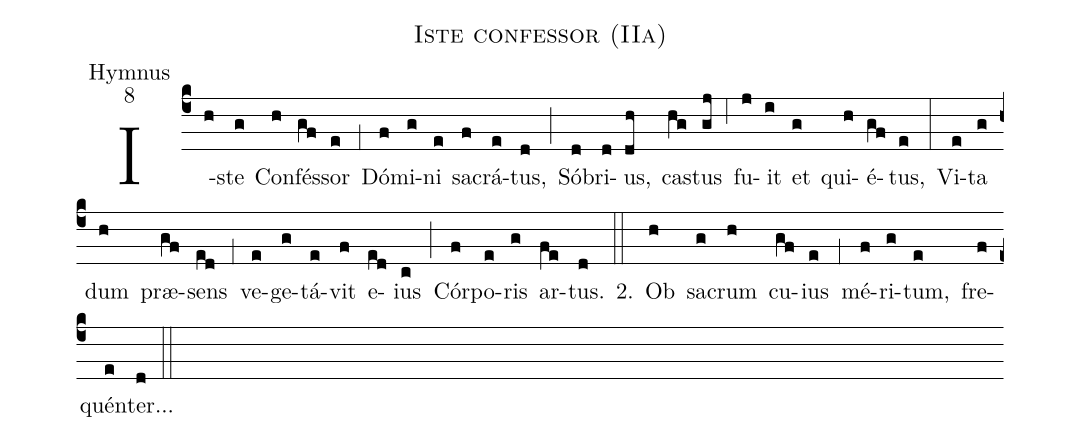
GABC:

name:Iste confessor (IIa);
office-part:Hymnus;
mode:8;
%%
(c4) I(h)ste(g) Con(h)fés(gf)sor(e) (,1) Dó(f)mi(g)ni(e) sa(f)crá(e)tus,(d) (;) Só(d)bri(d)us,(dh) ca(hg)stus(gj) (,6) fu(j)it(i) et(g) qui(h)é(gf)tus,(e) (:)
Vi(e)ta(g) dum(h) præ(gf)sens(ed) (,1) ve(e)ge(g)tá(e)vit(f) e(ed)ius(c) (;) Cór(f)po(e)ris(g) ar(fe)tus.(d) 2.(::) Ob(h) sa(g)crum(h) cu(gf)ius(e) (,1) mé(f)ri(g)tum,(e) fre(f)quén(e)ter...(d) (::)
